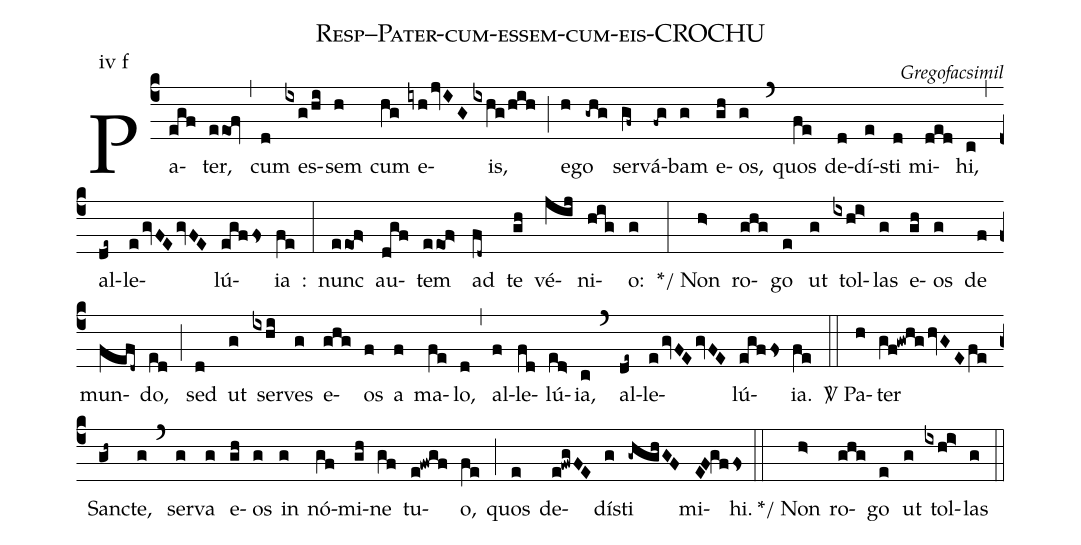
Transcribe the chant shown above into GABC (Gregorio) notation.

name: Resp--Pater-cum-essem-cum-eis-CROCHU ;
commentary: Gregofacsimil;
annotation: iv f;
%%
(c4) Pa(egf)ter,(eeOf) (,) cum(d) es(ixg/hi)sem(h) cum(hg) e(iyh/jvIG)is,(ixhg/hih) (;) e(h)go(-ghg) ser(gf~)vá(-fg)bam(g) e(gh)os,(g) (`) quos(fe) de(d)dí(e)sti(d) mi(ded)hi,(c) (,) al(de~)le(e/gvFEgvFE)lú(egffs)ia(fe) :(:) nunc(eeOf>) au(dgf)tem(eeOf>) ad(fd~) te(gh) vé(jij)ni(hig)o:(g) (:)
<sp>*/</sp> Non(h>) ro(ghg)go(e) ut(g) tol(ixhi>)las(g) e(gh)os(g) de(f) mun(fefd~)do,(ed) (;) sed(d) ut(g) ser(ixhi)ves(g) e(ghg)os(f) a(f) ma(fe)lo,(d) (,) al(f)le(fd)lú(ed>)ia,(c) (`) al(de~)le(e/gvFEgvFE)lú(egffs)ia.(fe) (::)
<sp>V/</sp> Pa(h)ter(gf!gwhg/hvGEfe) San(gh~)cte,(g) (`) ser(g)va(g) e(gh)os(g) in(g) nó(gf)mi(gh)ne(gf) tu(e!fwgf)o,(fe) (;) quos(e) de(e!fwgFE)dí(g)sti(-ghghGF) mi(EF!gffs)hi.(::)
 <sp>*/</sp> Non(h>) ro(ghg)go(e) ut(g) tol(ixhi>)las(g) (::)
